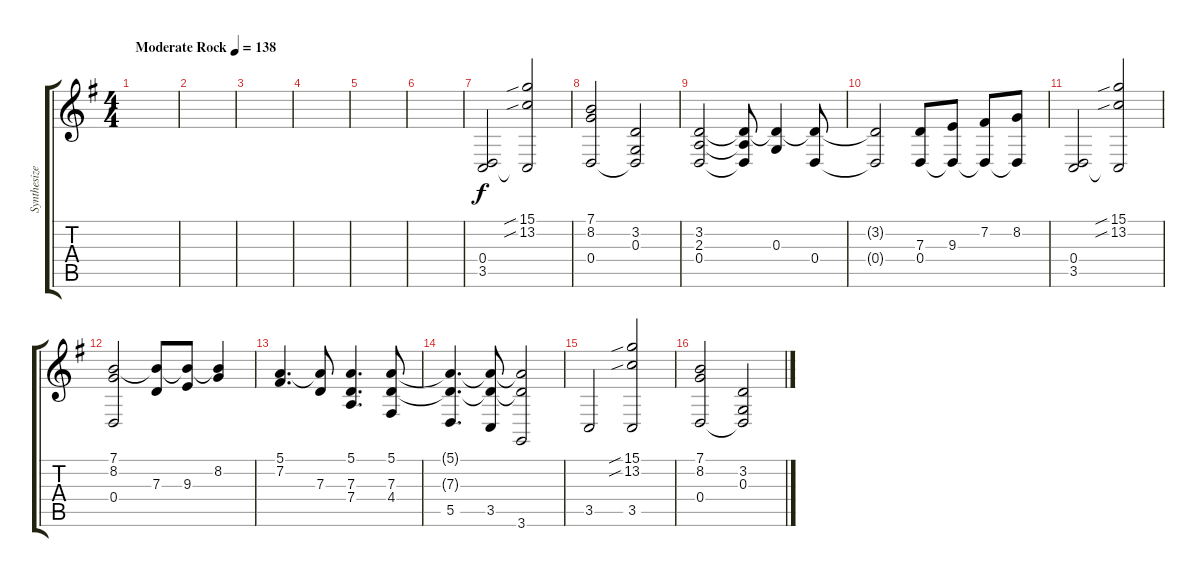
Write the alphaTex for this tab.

\track ("Synthesizer" "Synthesize") {instrument churchorgan}
\staff {score tabs}
\tuning (E4 B3 G3 D3 A2 E2) {hide}
\ts (4 4)
\tempo (138 "Moderate Rock")
\clef g2
\ks g
|
|
|
|
|
|
(0.4 3.5).2 (15.1{sib} 13.2{sib} 3.5{t}).2 |
(7.1 8.2 0.4).2 (3.2 0.3 0.4{t}).2 |
(3.2 2.3 0.4).2 (3.2{t} 2.3{t} 0.4{t}).8 (3.2{t} 0.3).4 (3.2{t} 0.4).8 |
(3.2{t} 0.4{t}).2 (7.3 0.4).8 (9.3 0.4{t}).8 (7.2 0.4{t}).8 (8.2 0.4{t}).8 |
(0.4 3.5).2 (15.1{sib} 13.2{sib} 3.5{t}).2 |
(7.1 8.2 0.4).2 (7.1{t} 7.3).8 (7.1{t} 9.3).8 (7.1{t} 8.2).4 |
(5.1 7.2).4{d} (5.1{t} 7.3).8 (5.1 7.3 7.4).4{d} (5.1 7.3 4.4).8 |
(5.1{t} 7.3{t} 5.5).4{d} (5.1{t} 7.3{t} 3.5).8 (5.1{t} 7.3{t} 3.6).2 |
3.5.2 (15.1{sib} 13.2{sib} 3.5).2 |
(7.1 8.2 0.4).2 (3.2 0.3 0.4{t}).2
